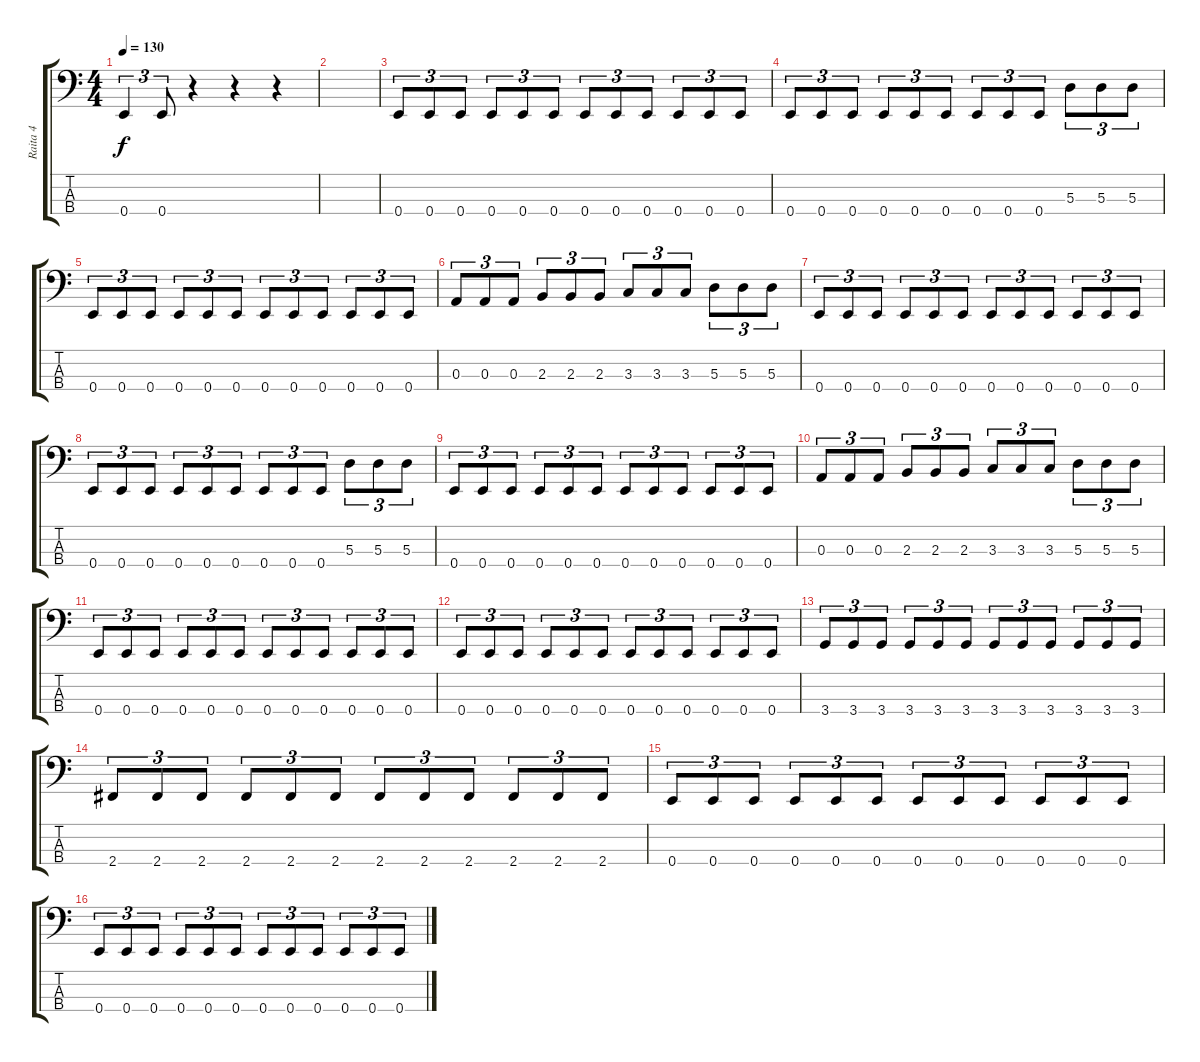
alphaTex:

\track ("Raita 4" "Raita 4") {instrument electricbassfinger}
\staff {score tabs}
\tuning (G2 D2 A1 E1) {hide}
\ts (4 4)
\tempo 130
\clef f4
\ks c
0.4.4{tu (3 2) dy f} 0.4.8{tu (3 2)} r.4 r.4 r.4 |
|
0.4.8{tu (3 2)} 0.4.8{tu (3 2)} 0.4.8{tu (3 2)} 0.4.8{tu (3 2)} 0.4.8{tu (3 2)} 0.4.8{tu (3 2)} 0.4.8{tu (3 2)} 0.4.8{tu (3 2)} 0.4.8{tu (3 2)} 0.4.8{tu (3 2)} 0.4.8{tu (3 2)} 0.4.8{tu (3 2)} |
0.4.8{tu (3 2)} 0.4.8{tu (3 2)} 0.4.8{tu (3 2)} 0.4.8{tu (3 2)} 0.4.8{tu (3 2)} 0.4.8{tu (3 2)} 0.4.8{tu (3 2)} 0.4.8{tu (3 2)} 0.4.8{tu (3 2)} 5.3.8{tu (3 2)} 5.3.8{tu (3 2)} 5.3.8{tu (3 2)} |
0.4.8{tu (3 2)} 0.4.8{tu (3 2)} 0.4.8{tu (3 2)} 0.4.8{tu (3 2)} 0.4.8{tu (3 2)} 0.4.8{tu (3 2)} 0.4.8{tu (3 2)} 0.4.8{tu (3 2)} 0.4.8{tu (3 2)} 0.4.8{tu (3 2)} 0.4.8{tu (3 2)} 0.4.8{tu (3 2)} |
0.3.8{tu (3 2)} 0.3.8{tu (3 2)} 0.3.8{tu (3 2)} 2.3.8{tu (3 2)} 2.3.8{tu (3 2)} 2.3.8{tu (3 2)} 3.3.8{tu (3 2)} 3.3.8{tu (3 2)} 3.3.8{tu (3 2)} 5.3.8{tu (3 2)} 5.3.8{tu (3 2)} 5.3.8{tu (3 2)} |
0.4.8{tu (3 2)} 0.4.8{tu (3 2)} 0.4.8{tu (3 2)} 0.4.8{tu (3 2)} 0.4.8{tu (3 2)} 0.4.8{tu (3 2)} 0.4.8{tu (3 2)} 0.4.8{tu (3 2)} 0.4.8{tu (3 2)} 0.4.8{tu (3 2)} 0.4.8{tu (3 2)} 0.4.8{tu (3 2)} |
0.4.8{tu (3 2)} 0.4.8{tu (3 2)} 0.4.8{tu (3 2)} 0.4.8{tu (3 2)} 0.4.8{tu (3 2)} 0.4.8{tu (3 2)} 0.4.8{tu (3 2)} 0.4.8{tu (3 2)} 0.4.8{tu (3 2)} 5.3.8{tu (3 2)} 5.3.8{tu (3 2)} 5.3.8{tu (3 2)} |
0.4.8{tu (3 2)} 0.4.8{tu (3 2)} 0.4.8{tu (3 2)} 0.4.8{tu (3 2)} 0.4.8{tu (3 2)} 0.4.8{tu (3 2)} 0.4.8{tu (3 2)} 0.4.8{tu (3 2)} 0.4.8{tu (3 2)} 0.4.8{tu (3 2)} 0.4.8{tu (3 2)} 0.4.8{tu (3 2)} |
0.3.8{tu (3 2)} 0.3.8{tu (3 2)} 0.3.8{tu (3 2)} 2.3.8{tu (3 2)} 2.3.8{tu (3 2)} 2.3.8{tu (3 2)} 3.3.8{tu (3 2)} 3.3.8{tu (3 2)} 3.3.8{tu (3 2)} 5.3.8{tu (3 2)} 5.3.8{tu (3 2)} 5.3.8{tu (3 2)} |
0.4.8{tu (3 2)} 0.4.8{tu (3 2)} 0.4.8{tu (3 2)} 0.4.8{tu (3 2)} 0.4.8{tu (3 2)} 0.4.8{tu (3 2)} 0.4.8{tu (3 2)} 0.4.8{tu (3 2)} 0.4.8{tu (3 2)} 0.4.8{tu (3 2)} 0.4.8{tu (3 2)} 0.4.8{tu (3 2)} |
0.4.8{tu (3 2)} 0.4.8{tu (3 2)} 0.4.8{tu (3 2)} 0.4.8{tu (3 2)} 0.4.8{tu (3 2)} 0.4.8{tu (3 2)} 0.4.8{tu (3 2)} 0.4.8{tu (3 2)} 0.4.8{tu (3 2)} 0.4.8{tu (3 2)} 0.4.8{tu (3 2)} 0.4.8{tu (3 2)} |
3.4.8{tu (3 2)} 3.4.8{tu (3 2)} 3.4.8{tu (3 2)} 3.4.8{tu (3 2)} 3.4.8{tu (3 2)} 3.4.8{tu (3 2)} 3.4.8{tu (3 2)} 3.4.8{tu (3 2)} 3.4.8{tu (3 2)} 3.4.8{tu (3 2)} 3.4.8{tu (3 2)} 3.4.8{tu (3 2)} |
2.4.8{tu (3 2)} 2.4.8{tu (3 2)} 2.4.8{tu (3 2)} 2.4.8{tu (3 2)} 2.4.8{tu (3 2)} 2.4.8{tu (3 2)} 2.4.8{tu (3 2)} 2.4.8{tu (3 2)} 2.4.8{tu (3 2)} 2.4.8{tu (3 2)} 2.4.8{tu (3 2)} 2.4.8{tu (3 2)} |
0.4.8{tu (3 2)} 0.4.8{tu (3 2)} 0.4.8{tu (3 2)} 0.4.8{tu (3 2)} 0.4.8{tu (3 2)} 0.4.8{tu (3 2)} 0.4.8{tu (3 2)} 0.4.8{tu (3 2)} 0.4.8{tu (3 2)} 0.4.8{tu (3 2)} 0.4.8{tu (3 2)} 0.4.8{tu (3 2)} |
0.4.8{tu (3 2)} 0.4.8{tu (3 2)} 0.4.8{tu (3 2)} 0.4.8{tu (3 2)} 0.4.8{tu (3 2)} 0.4.8{tu (3 2)} 0.4.8{tu (3 2)} 0.4.8{tu (3 2)} 0.4.8{tu (3 2)} 0.4.8{tu (3 2)} 0.4.8{tu (3 2)} 0.4.8{tu (3 2)}
